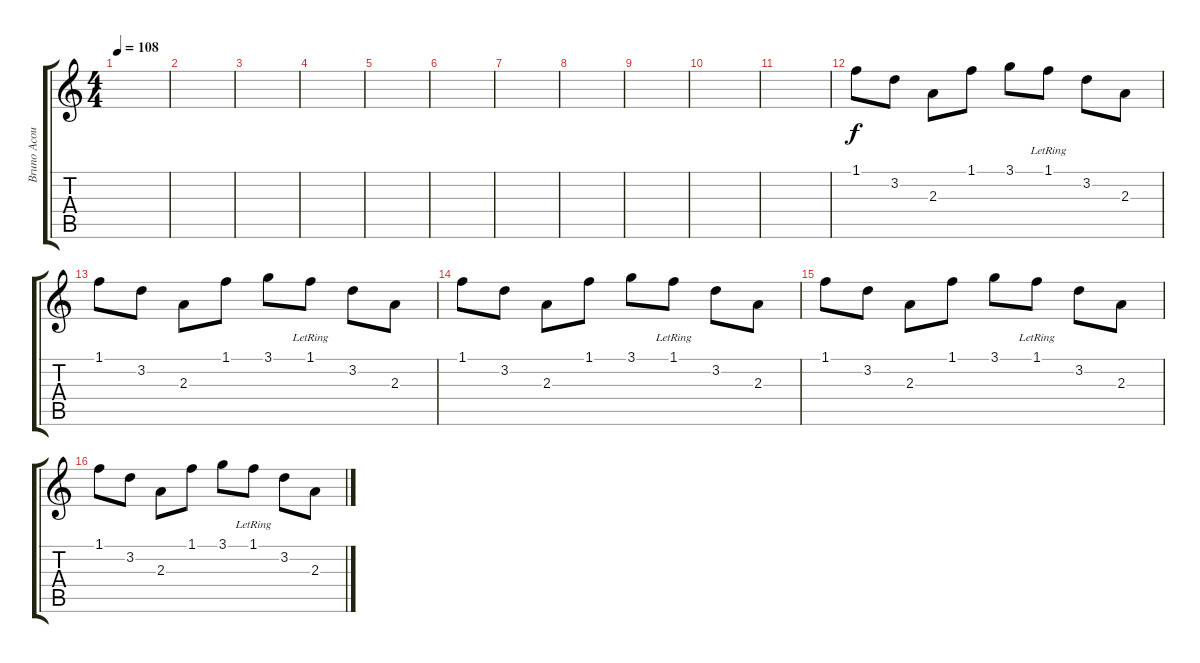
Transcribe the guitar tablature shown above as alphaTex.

\track ("Bruno Acoustique" "Bruno Acou") {instrument acousticguitarsteel}
\staff {score tabs}
\tuning (E4 B3 G3 D3 A2 E2) {hide}
\ts (4 4)
\tempo 108
\clef g2
\ks c
|
|
|
|
|
|
|
|
|
|
|
1.1.8 3.2.8 2.3.8 1.1.8 3.1.8 1.1{lr}.8 3.2.8 2.3.8 |
1.1.8 3.2.8 2.3.8 1.1.8 3.1.8 1.1{lr}.8 3.2.8 2.3.8 |
1.1.8 3.2.8 2.3.8 1.1.8 3.1.8 1.1{lr}.8 3.2.8 2.3.8 |
1.1.8 3.2.8 2.3.8 1.1.8 3.1.8 1.1{lr}.8 3.2.8 2.3.8 |
1.1.8 3.2.8 2.3.8 1.1.8 3.1.8 1.1{lr}.8 3.2.8 2.3.8
